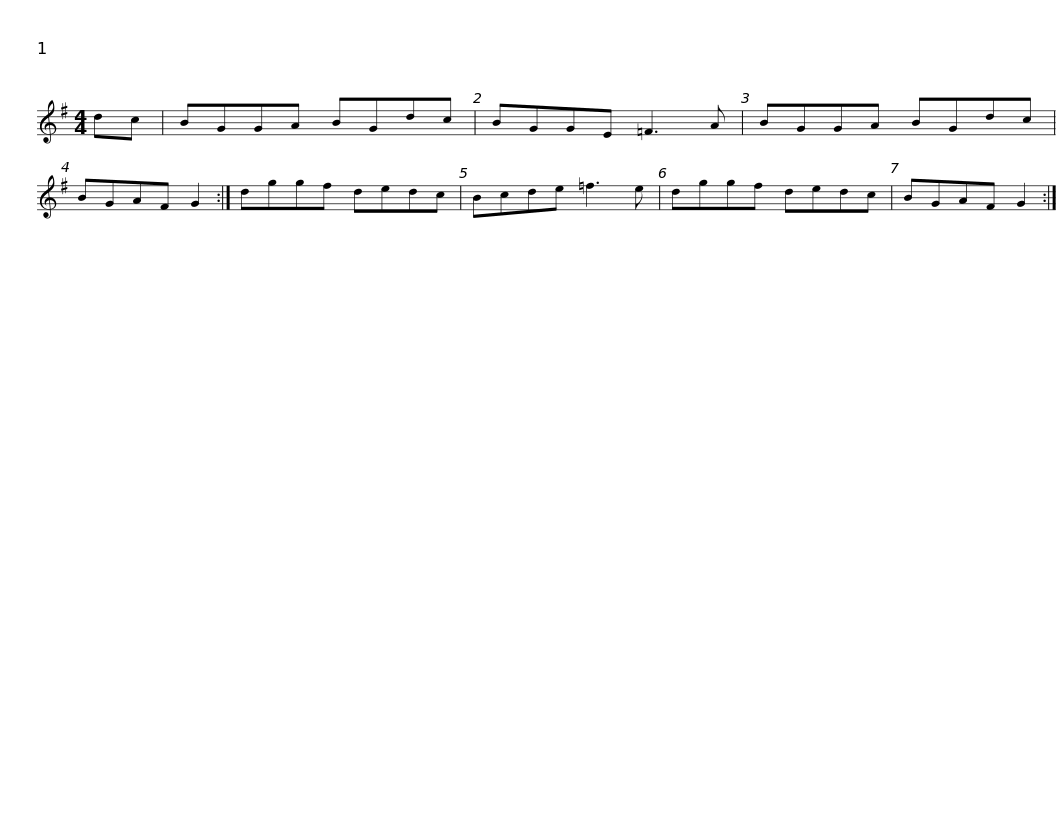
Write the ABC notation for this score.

X:1
L:1/8
M:4/4
I:linebreak $
K:G
V:1 treble
V:1
 dc | BGGA BGdc | BGGE =F3 A | BGGA BGdc | BGAF G2 :| %5
 dggf dedc |$ Bcde =f3 e | dggf dedc | BGAF G2 :| %9
